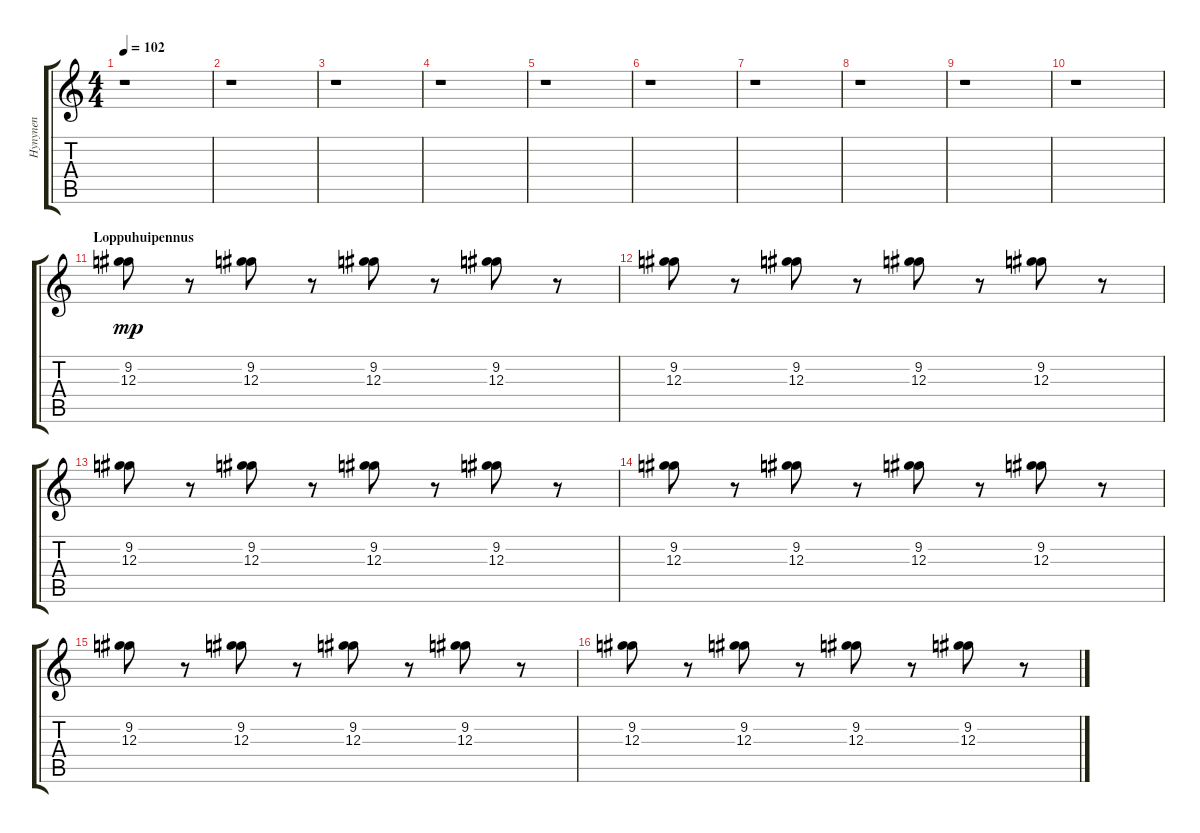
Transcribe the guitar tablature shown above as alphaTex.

\track ("Hynynen" "Hynynen") {instrument distortionguitar}
\staff {score tabs}
\tuning (E4 B3 G3 D3 A2 E2) {hide}
\ts (4 4)
\tempo 102
\clef g2
\ks c
r.1{dy mp} |
r.1 |
r.1 |
r.1 |
r.1 |
r.1 |
r.1 |
r.1 |
r.1 |
r.1{volume 2} |
\section ("" "Loppuhuipennus")
(9.2 12.3).8{volume 3} r.8 (9.2 12.3).8 r.8 (9.2 12.3).8 r.8 (9.2 12.3).8 r.8 |
(9.2 12.3).8 r.8 (9.2 12.3).8 r.8 (9.2 12.3).8 r.8 (9.2 12.3).8 r.8 |
(9.2 12.3).8 r.8 (9.2 12.3).8 r.8 (9.2 12.3).8 r.8 (9.2 12.3).8 r.8 |
(9.2 12.3).8 r.8 (9.2 12.3).8 r.8 (9.2 12.3).8 r.8 (9.2 12.3).8 r.8 |
(9.2 12.3).8{volume 4} r.8 (9.2 12.3).8 r.8 (9.2 12.3).8 r.8 (9.2 12.3).8 r.8 |
(9.2 12.3).8 r.8 (9.2 12.3).8 r.8 (9.2 12.3).8 r.8 (9.2 12.3).8 r.8
